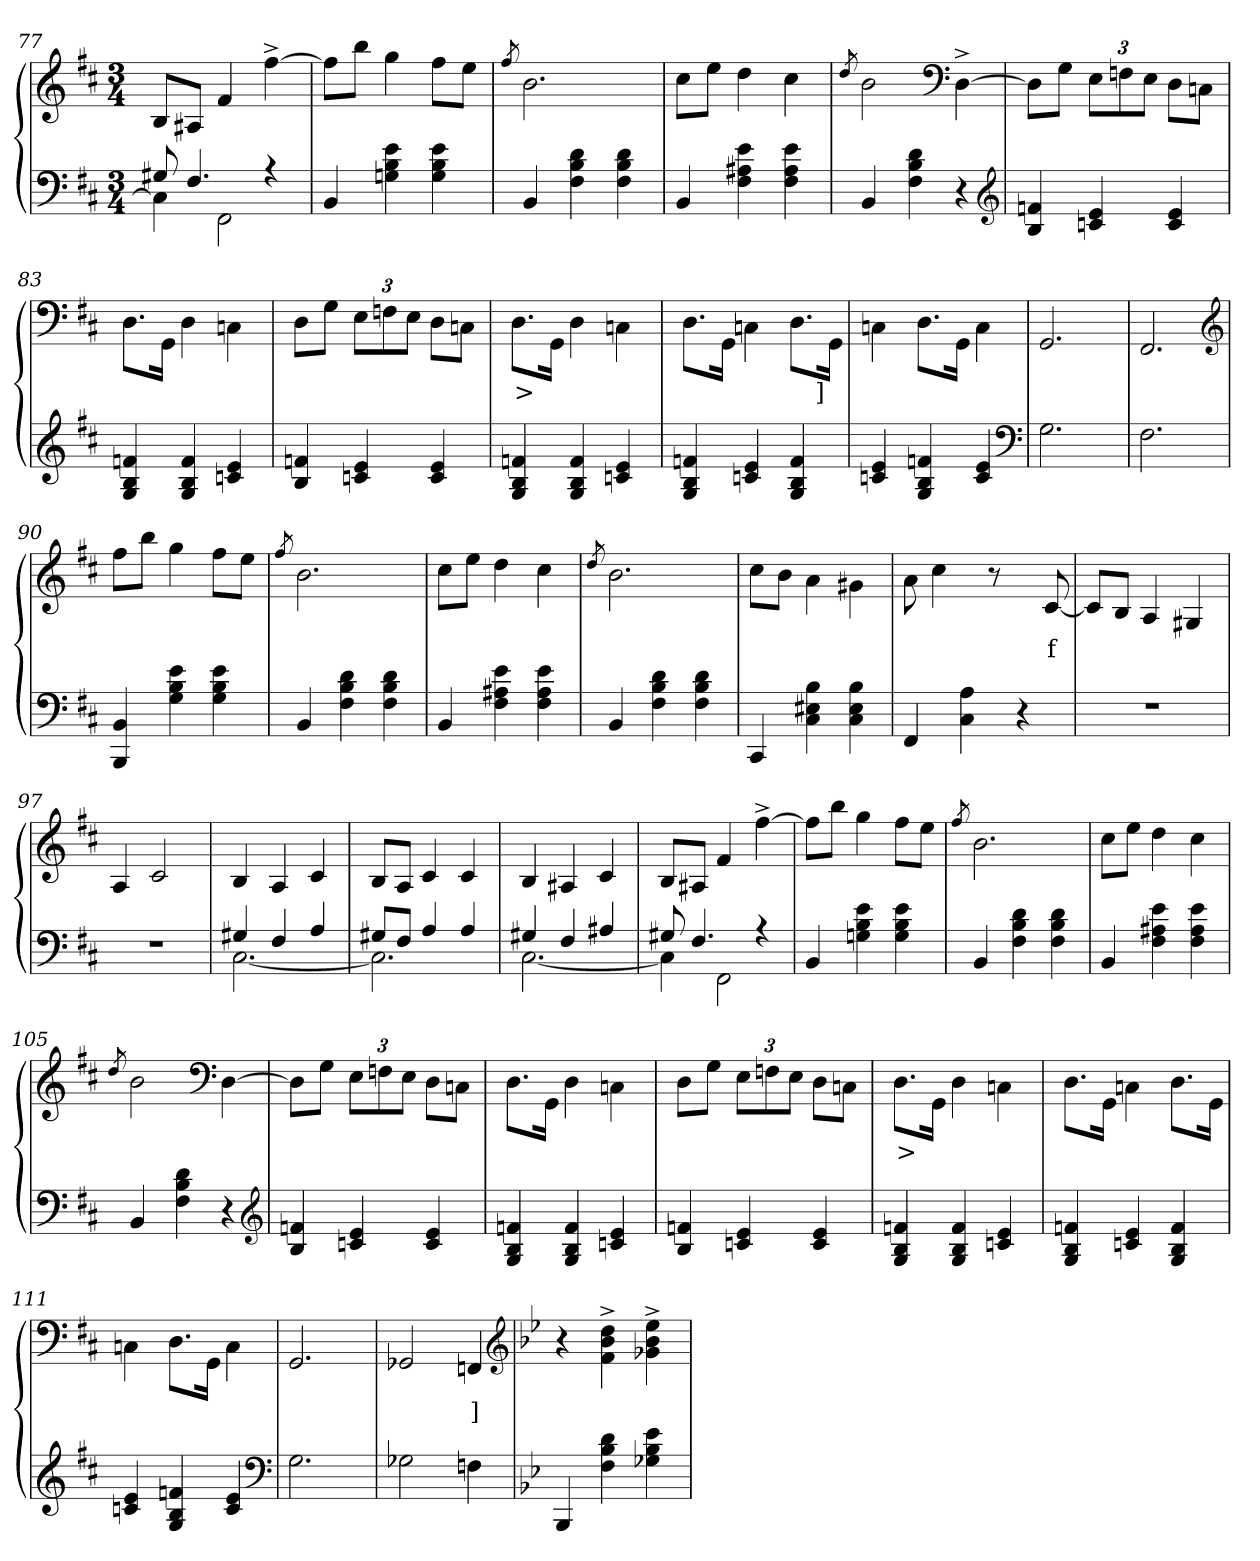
**kern	**kern	**text
*part2	*part1	*part1
*staff2	*staff1	*staff1
*clefF4	*clefG2	*
*k[f#c#]	*k[f#c#]	*
*M3/4	*M3/4	*
=77	=77	=77
*^	*	*
8G#X	4C#]	8BL	.
4.F#	.	8A#XJ	.
.	2FF#	4f#	.
4r	.	[4ff#^>	.
*v	*v	*	*
=78	=78	=78
4BB	8ff#L]	.
.	8bbJ	.
4e 4B 4Gn	4gg	.
4e 4B 4G	8ff#L	.
.	8eeJ	.
=79	=79	=79
.	8qff#/	.
4BB	2.b	.
4d 4B 4F#	.	.
4d 4B 4F#	.	.
=80	=80	=80
4BB	8cc#L	.
.	8eeJ	.
4e 4A#X 4F#	4dd	.
4e 4A# 4F#	4cc#	.
=81	=81	=81
.	8qdd/	.
4BB	2b	.
4d 4B 4F#	.	.
*	*clefF4	*
4r	[4D^>	.
*clefG2	*	*
=82	=82	=82
4fn 4B	8DL]	.
.	8GJ	.
4e 4cn	12EL	.
.	12Fn	.
.	12EJ	.
4e 4c	8D\L	.
.	8CnJ	.
=83	=83	=83
4fn 4B 4G	8.D\L	.
.	16GG\Jk	.
4f 4B 4G	4D	.
4e 4cn	4Cn\	.
=84	=84	=84
4fn 4B	8DL	.
.	8GJ	.
4e 4cn	12EL	.
.	12Fn	.
.	12EJ	.
4e 4c	8D\L	.
.	8CnJ	.
=85	=85	=85
4fn 4B 4G	8.D\L	>
.	16GGJk	.
4f 4B 4G	4D	.
4e 4cn	4Cn\	.
=86	=86	=86
4fn 4B 4G	8.D\L	.
.	16GGJk	.
4e 4cn	4Cn\	.
4f 4B 4G	8.D\L	.
.	16GGJk	]
=87	=87	=87
4e 4cn	4Cn\	.
4fn 4B 4G	8.D\L	.
.	16GGJk	.
4e 4c	4C\	.
*clefF4	*	*
=88	=88	=88
2.G	2.GG	.
=89	=89	=89
2.F#	2.FF#	.
*	*clefG2	*
=90	=90	=90
4BB 4BBB	8ff#L	.
.	8bbJ	.
4e 4B 4G	4gg	.
4e 4B 4G	8ff#L	.
.	8eeJ	.
=91	=91	=91
.	8qff#/	.
4BB	2.b	.
4d 4B 4F#	.	.
4d 4B 4F#	.	.
=92	=92	=92
4BB	8cc#L	.
.	8eeJ	.
4e 4A#X 4F#	4dd	.
4e 4A# 4F#	4cc#	.
=93	=93	=93
.	8qdd/	.
4BB	2.b	.
4d 4B 4F#	.	.
4d 4B 4F#	.	.
=94	=94	=94
4CC#	8cc#L	.
.	8bJ	.
4B 4E#X 4C#	4a\	.
4B 4E# 4C#	4g#X\	.
=95	=95	=95
4FF#	8a\	.
.	4cc#	.
4A 4C#	.	.
.	8r	.
4r	8ryy	.
.	[8c#	f
=96	=96	=96
2.r	8c#L]	.
.	8BJ	.
.	4A	.
.	4G#X	.
=97	=97	=97
2.r	4A	.
.	2c#	.
=98	=98	=98
*^	*	*
4G#X	[2.C#	4B	.
4F#	.	4A	.
4A	.	4c#	.
=99	=99	=99	=99
8G#XL	2.C#]	8BL	.
8F#J	.	8AJ	.
4A	.	4c#	.
4A	.	4c#	.
=100	=100	=100	=100
4G#X	[2.C#	4B	.
4F#	.	4A#X	.
4A#X	.	4c#	.
=101	=101	=101	=101
8G#X	4C#]	8BL	.
4.F#	.	8A#XJ	.
.	2FF#	4f#	.
4r	.	[4ff#^>	.
*v	*v	*	*
=102	=102	=102
4BB	8ff#L]	.
.	8bbJ	.
4e 4B 4Gn	4gg	.
4e 4B 4G	8ff#L	.
.	8eeJ	.
=103	=103	=103
.	8qff#/	.
4BB	2.b	.
4d 4B 4F#	.	.
4d 4B 4F#	.	.
=104	=104	=104
4BB	8cc#L	.
.	8eeJ	.
4e 4A#X 4F#	4dd	.
4e 4A# 4F#	4cc#	.
=105	=105	=105
.	8qdd/	.
4BB	2b	.
4d 4B 4F#	.	.
*	*clefF4	*
4r	[4D	.
*clefG2	*	*
=106	=106	=106
4fn 4B	8DL]	.
.	8GJ	.
4e 4cn	12EL	.
.	12Fn	.
.	12EJ	.
4e 4c	8D\L	.
.	8Cn\J	.
=107	=107	=107
4fn 4B 4G	8.D\L	.
.	16GG\Jk	.
4f 4B 4G	4D	.
4e 4cn	4Cn\	.
=108	=108	=108
4fn 4B	8DL	.
.	8GJ	.
4e 4cn	12EL	.
.	12Fn	.
.	12EJ	.
4e 4c	8D\L	.
.	8Cn\J	.
=109	=109	=109
4fn 4B 4G	8.D\L	>
.	16GG\Jk	.
4f 4B 4G	4D	.
4e 4cn	4Cn\	.
=110	=110	=110
4fn 4B 4G	8.D\L	.
.	16GG\Jk	.
4e 4cn	4Cn\	.
4f 4B 4G	8.D\L	.
.	16GG\Jk	.
=111	=111	=111
4e 4cn	4Cn\	.
4fn 4B 4G	8.D\L	.
.	16GG\Jk	.
4e 4c	4C\	.
*clefF4	*	*
=112	=112	=112
2.G	2.GG	.
=113	=113	=113
2G-X	2GG-X	.
4Fn	4FFn	]
*	*clefG2	*
=114	=114	=114
*k[b-e-]	*k[b-e-]	*
4BBB-	4r	.
4d 4B- 4F	4dd\^> 4b-\^> 4f\^>	.
4e- 4B- 4G-X	4ee-^> 4b-^> 4g-X^>	.
=	=	=
*-	*-	*-
